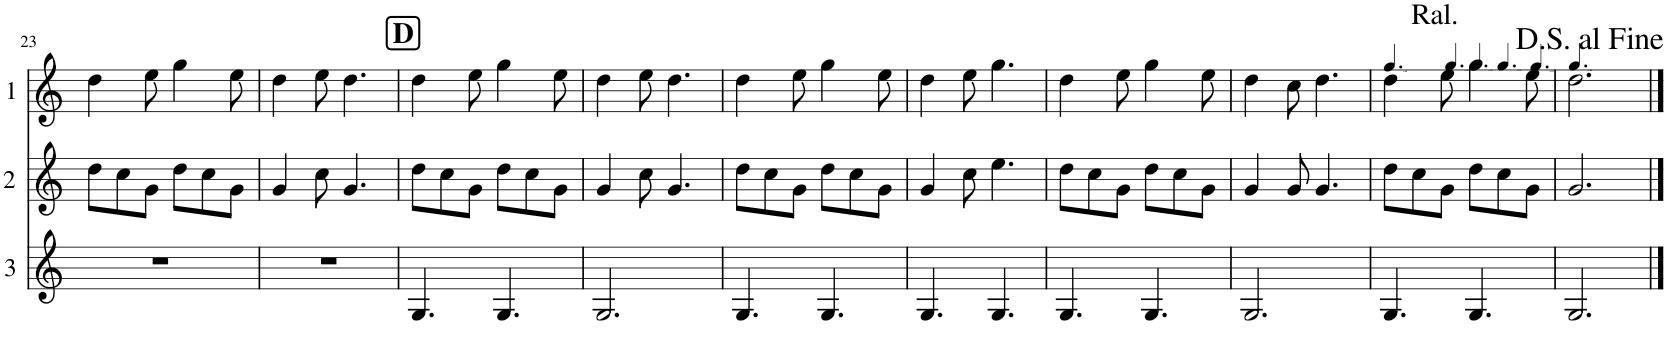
**kern	**kern	**kern
*part3	*part2	*part1
*staff3	*staff2	*staff1
*I"Cor 3	*I"Cor 2	*I"Cor 1
!!LO:PB:g=z
*clefG2	*clefG2	*clefG2
*Trd4c7	*Trd4c7	*Trd4c7
*k[]	*k[]	*k[]
*M6/8	*M6/8	*M6/8
=23	=23	=23
2.r	8dd\L	4dd\
.	8cc\	.
.	8g\J	8ee\
.	8dd\L	4gg\
.	8cc\	.
.	8g\J	8ee\
=24	=24	=24
2.r	4g/	4dd\
.	8cc\	8ee\
.	4.g/	4.dd\
!!LO:REH:place=s1:a:B:cj:fs=14:t=D
=25	=25	=25
4.G/	8dd\L	4dd\
.	8cc\	.
.	8g\J	8ee\
4.G/	8dd\L	4gg\
.	8cc\	.
.	8g\J	8ee\
=26	=26	=26
2.G/	4g/	4dd\
.	8cc\	8ee\
.	4.g/	4.dd\
=27	=27	=27
4.G/	8dd\L	4dd\
.	8cc\	.
.	8g\J	8ee\
4.G/	8dd\L	4gg\
.	8cc\	.
.	8g\J	8ee\
=28	=28	=28
4.G/	4g/	4dd\
.	8cc\	8ee\
4.G/	4.ee\	4.gg\
=29	=29	=29
4.G/	8dd\L	4dd\
.	8cc\	.
.	8g\J	8ee\
4.G/	8dd\L	4gg\
.	8cc\	.
.	8g\J	8ee\
=30	=30	=30
2.G/	4g/	4dd\
.	8g/	8cc\
.	4.g/	4.dd\
=31	=31	=31
*	*	*MM72
!	!	!LO:TX:a:t=Ral.
*	*	*^
4.G/	8dd\L	4dd\	2ryy
.	8cc\	.	.
*	*	*MM68	*
.	8g\J	8ee\	.
*	*	*MM60	*
4.G/	8dd\L	4gg\	.
*	*	*MM51	*
.	8cc\	.	4ryy
*	*	*MM42	*
.	8g\J	8ee\	.
*	*	*v	*v
=32	=32	=32
*	*	*MM60
2.G/	2.g/	2.dd\
==	==	==
*-	*-	*-
